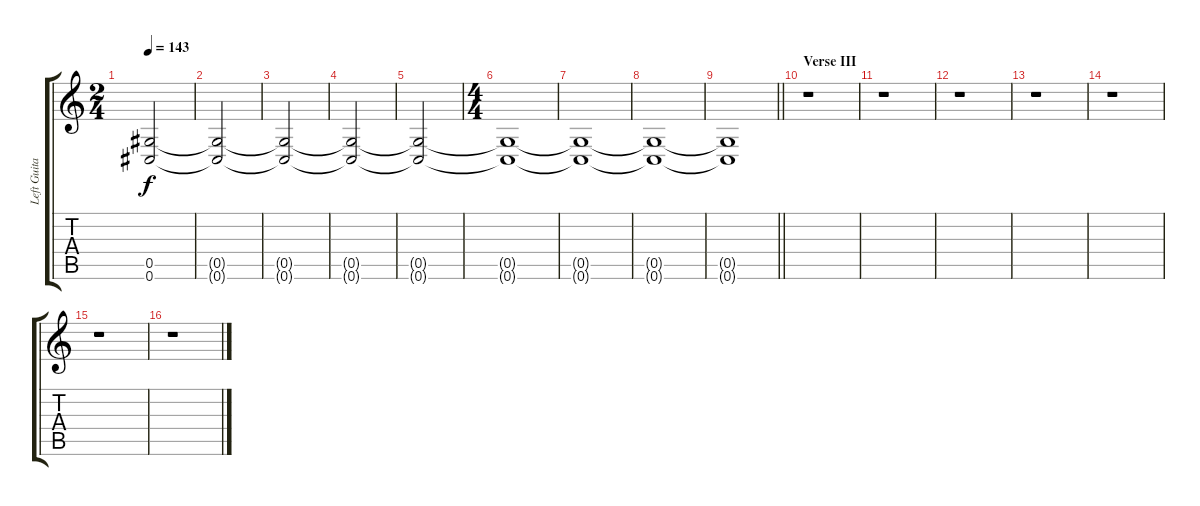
\track ("Left Guitar" "Left Guita") {instrument overdrivenguitar}
\staff {score tabs}
\tuning (Eb4 Bb3 Gb3 Db3 Ab2 Db2) {hide}
\ts (2 4)
\tempo 143
\clef g2
\ks c
(0.5 0.6).2{dy f} |
(0.5{t} 0.6{t}).2{volume 8} |
(0.5{t} 0.6{t}).2 |
(0.5{t} 0.6{t}).2 |
(0.5{t} 0.6{t}).2 |
\ts (4 4)
(0.5{t} 0.6{t}).1 |
(0.5{t} 0.6{t}).1{volume 0} |
(0.5{t} 0.6{t}).1 |
\barLineRight lightlight
(0.5{t} 0.6{t}).1 |
\section ("" "Verse III")
r.1 |
r.1 |
r.1 |
r.1 |
r.1 |
r.1 |
r.1
